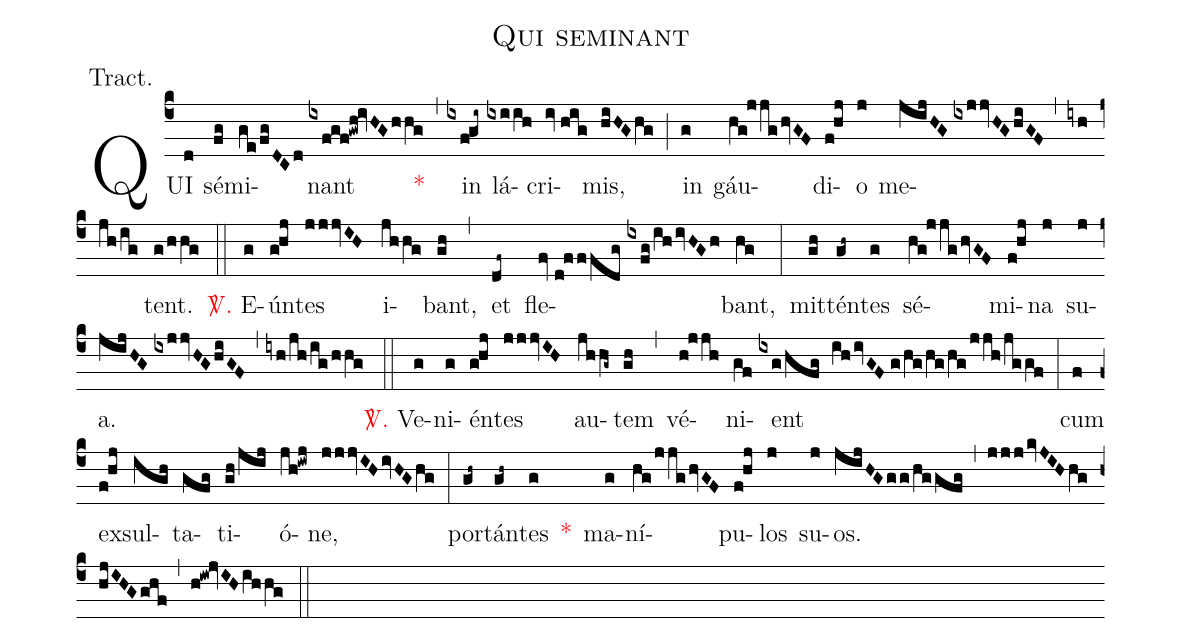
name:Qui seminant;
annotation:Tract.;
mode:VIII.;
office-part:Tract;
%%
(c4) QUI(d) sé(fg)mi(ge/fgDCd)nant(ixfgf!gwh!ivHG/hhg) <v>\red{*}</v>(,) in(ixf!gi~) lá(ixiih)cri(iv//hig)mis,(hiHG/hg) (;) in(g) gáu(hg!jjghvGF)di(f!hj)o(j) me(jijHG//ixjjvHG/hiGF,iyh/jh/ig)tent.(g/hhg) (::) <v>\red{\Vbar.}</v> E(g)ún(g!hj)tes(jjjvIH) i(jhhg)bant,(gh) (,) et(df~) fle(fv//d!fffdg//ixfg/ihivHGh)bant,(hg) (:) mit(gh)tén(gh~)tes(g) sé(hg!jjghvGF)mi(f!hj)na(j) su(j)a.(jijHG//ixjjvHG/hiGF) (,) (iyh/jh/ig/hhg) (::) <v>\red{\Vbar.}</v> Ve(g)ni(g)én(g!hj)tes(jjjvIH) au(jhhg~)tem(gh) (,) vé(h!jjh)ni(gf)ent(ixg/hfg ihivGF//g/hg/hg/hg/jjh/jggf) (:) cum(f) ex(f!hj)sul(igh)ta(gfg)ti(gh/jij)ó(jh!iwj)ne,(jjjvIH/ivHG/hg) (:) por(gh~)tán(gh~)tes(g) <v>\red{*}</v>() ma(g)ní(hg/jjghvGF)pu(f!hj)los(j) su(j)os.(jijHG/gg/hggfg) (,) (jjjkvJIH/hg/hjIHG/ghf) (,) (h!iw!jvIH/ihhg) (::)
